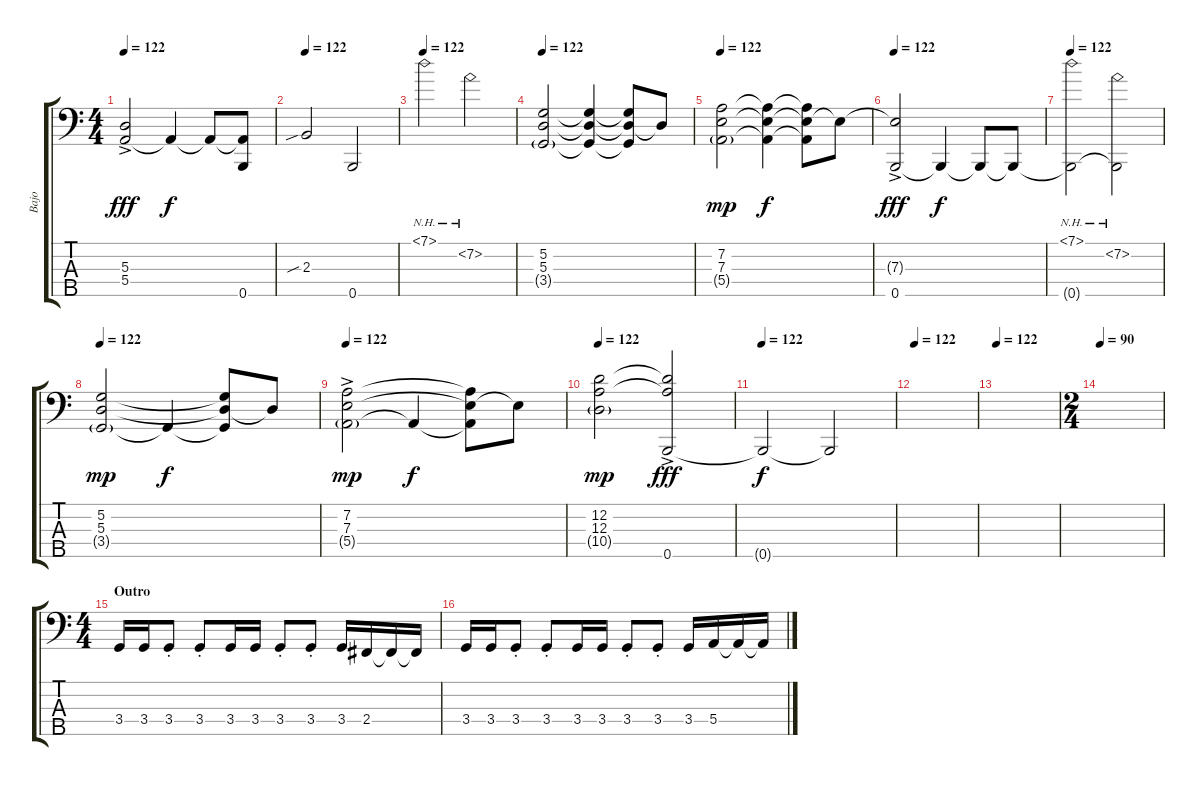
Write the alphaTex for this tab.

\track ("Bajo" "Bajo") {instrument electricbassfinger}
\staff {score tabs}
\tuning (G2 D2 A1 E1 B0) {hide}
\ts (4 4)
\tempo 125
\tempo 122
\clef f4
\ks c
(5.3{t} 5.4{ac}).2{dy fff} 5.4{t}.4{dy f} 5.4{t}.8 (5.4{t} 0.5{t}).8 |
\tempo 125
\tempo 122
2.3{sib}.2 0.5.2 |
\tempo 122
7.1{nh}.2 7.2{nh}.2 |
\tempo 125
\tempo 122
(5.2 5.3 3.4{g}).2 (5.2{t} 5.3{t} 3.4{t}).4 (5.2{t} 5.3{t} 3.4{t}).8 5.3{t}.8 |
\tempo 125
\tempo 122
(7.2 7.3 5.4{g}).2{dy mp} (7.2{t} 7.3{t} 5.4{t}).4{dy f} (7.2{t} 7.3{t} 5.4{t}).8 7.3{t}.8 |
\tempo 125
\tempo 122
(7.3{t} 0.5{ac}).2{dy fff} 0.5{t}.4{dy f} 0.5{t}.8 0.5{t}.8 |
\tempo 122
(7.1{nh} 0.5{t}).2 (7.2{nh} 0.5{t}).2 |
\tempo 125
\tempo 122
(5.2 5.3 3.4{g}).2{dy mp} 3.4{t}.4{dy f} (5.2{t} 5.3{t} 3.4{t}).8 5.3{t}.8 |
\tempo 125
\tempo 122
(7.2 7.3 5.4{g ac}).2{dy mp} 5.4{t}.4{dy f} (7.2{t} 7.3{t} 5.4{t}).8 7.3{t}.8 |
\tempo 125
\tempo 122
(12.2 12.3 10.4{g}).2{dy mp} (12.2{t} 12.3{t} 0.5{ac}).2{dy fff} |
\tempo 122
0.5{t}.2{dy f} 0.5{t}.2 |
\tempo 122
|
\tempo 122
|
\ts (2 4)
\tempo 90
|
\ts (4 4)
\section ("" "Outro")
3.4.16 3.4.16 3.4{st}.8 3.4{st}.8 3.4.16 3.4.16 3.4{st}.8 3.4{st}.8 3.4.16 2.4.16 2.4{t}.16 2.4{t}.16 |
3.4.16 3.4.16 3.4{st}.8 3.4{st}.8 3.4.16 3.4.16 3.4{st}.8 3.4{st}.8 3.4.16 5.4.16 5.4{t}.16 5.4{t}.16
